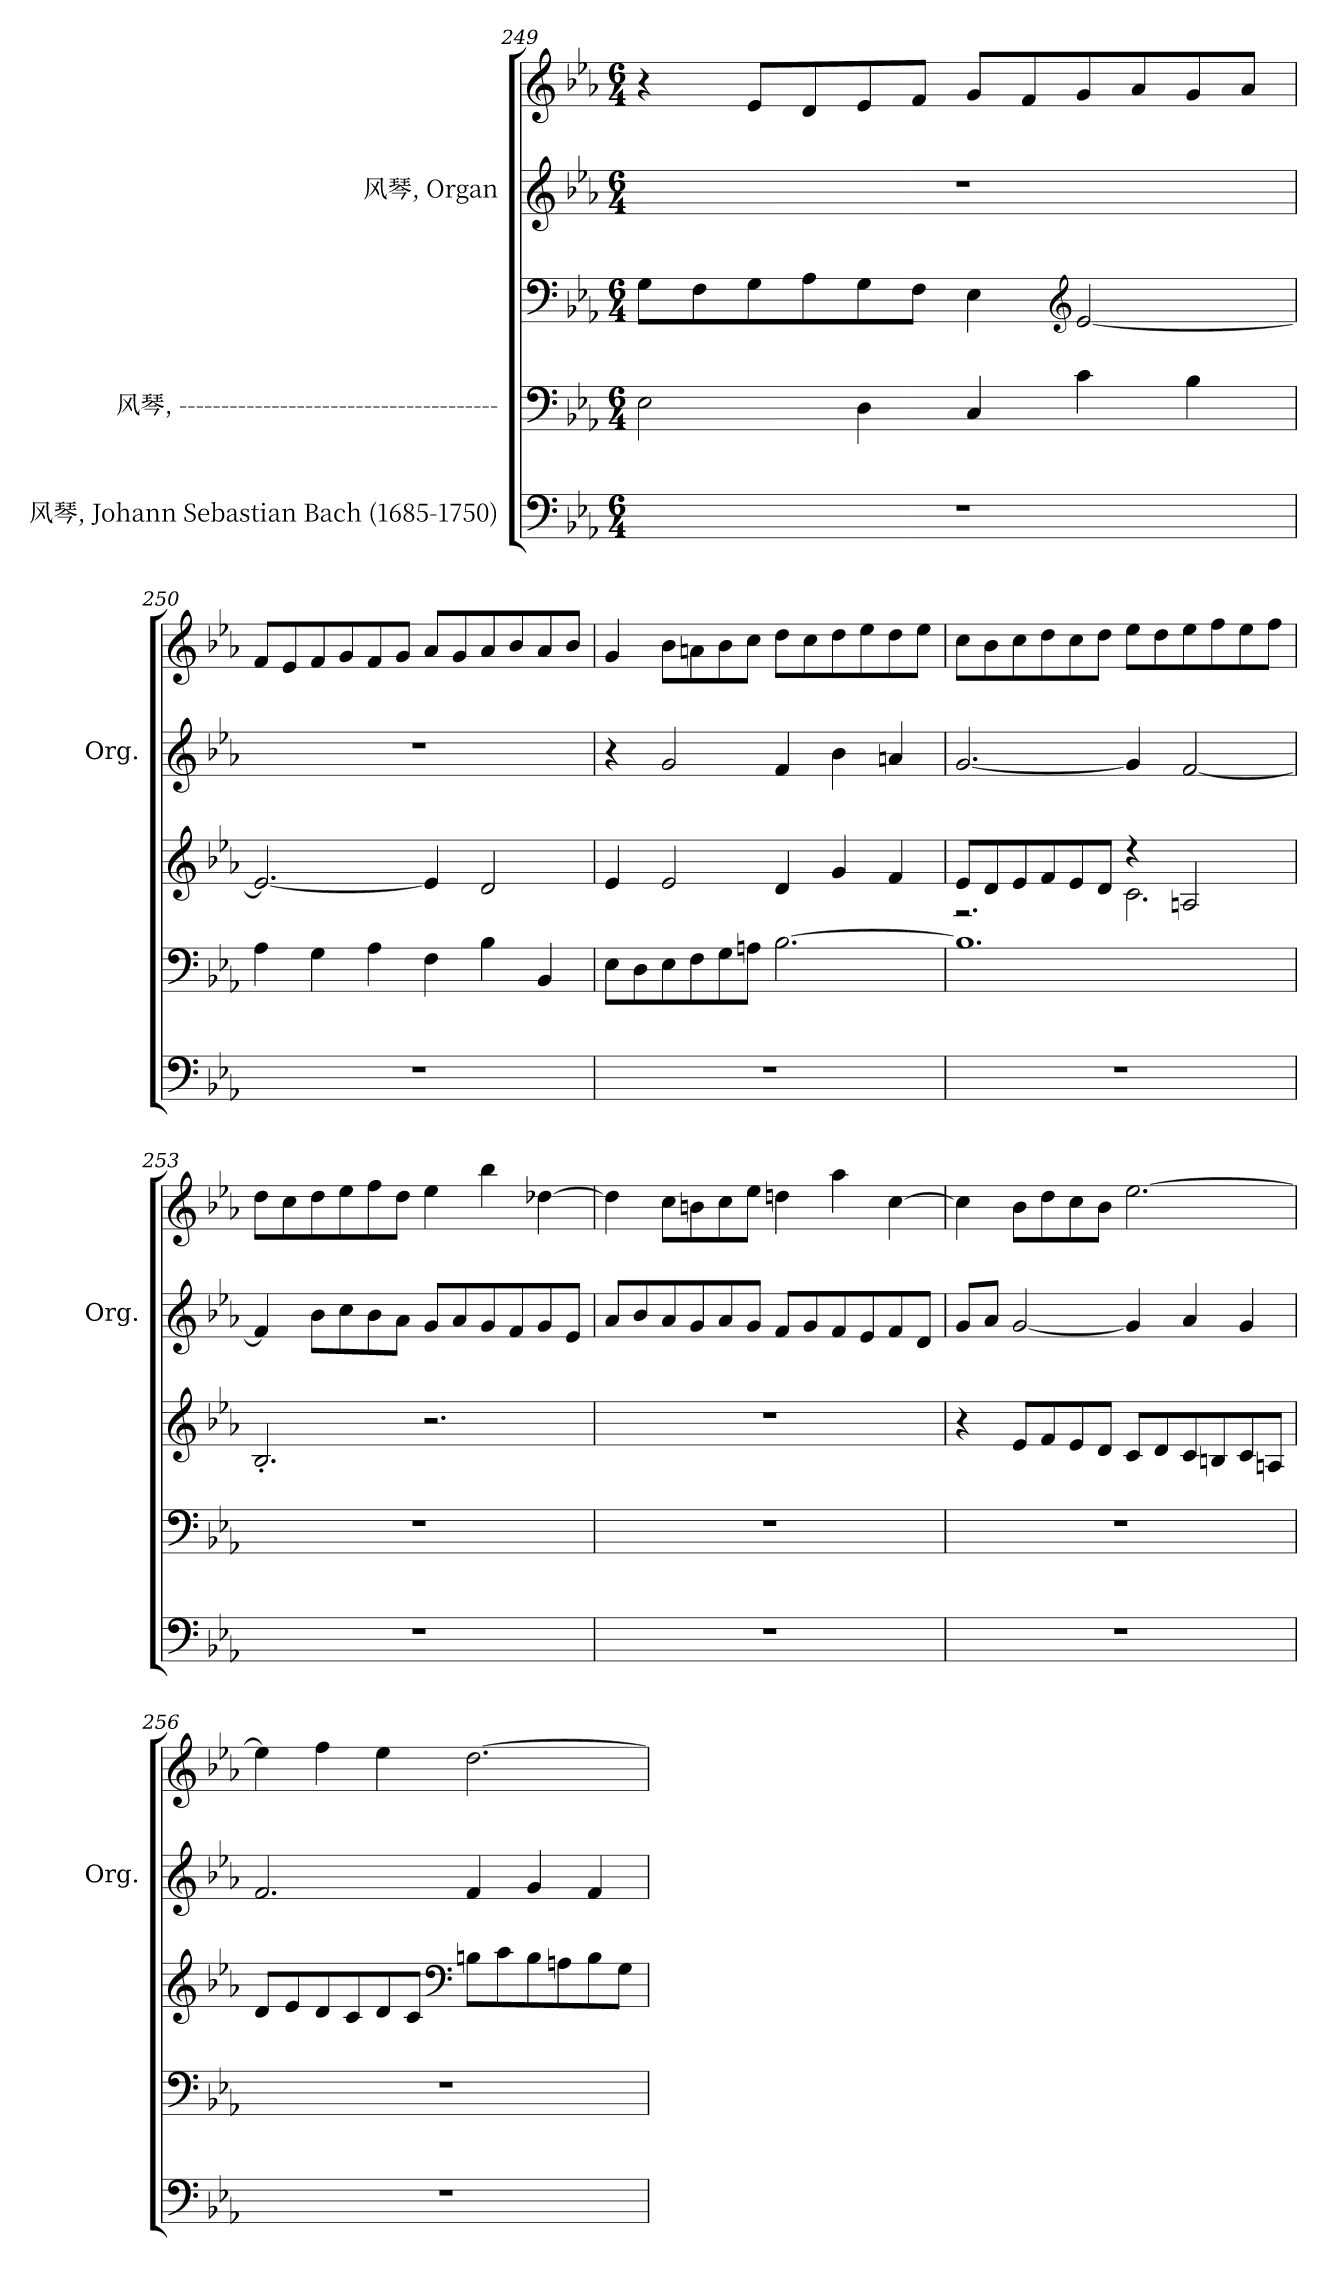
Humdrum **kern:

**kern	**kern	**kern	**kern	**kern
*part3	*part2	*part2	*part1	*part1
*staff5	*staff4	*staff3	*staff2	*staff1
*I"风琴, Johann Sebastian Bach   (1685-1750)	*I"风琴, --------------------------------------	*	*I"风琴, Organ	*
*	*	*	*I'Org.	*
!!LO:LB:g=z
*clefF4	*clefF4	*clefF4	*clefG2	*clefG2
*k[b-e-a-]	*k[b-e-a-]	*k[b-e-a-]	*k[b-e-a-]	*k[b-e-a-]
*M6/4	*M6/4	*M6/4	*M6/4	*M6/4
=249	=249	=249	=249	=249
1.r	2E-\	8G\L	1.r	4r
.	.	8F\	.	.
.	.	8G\	.	8e-/L
.	.	8A-\	.	8d/
.	4D\	8G\	.	8e-/
.	.	8F\J	.	8f/J
.	4C/	4E-\	.	8g/L
.	.	.	.	8f/
*	*	*clefG2	*	*
.	4c\	[2e-/	.	8g/
.	.	.	.	8a-/
.	4B-\	.	.	8g/
.	.	.	.	8a-/J
=250	=250	=250	=250	=250
1.r	4A-\	2.e-/_	1.r	8f/L
.	.	.	.	8e-/
.	4G\	.	.	8f/
.	.	.	.	8g/
.	4A-\	.	.	8f/
.	.	.	.	8g/J
.	4F\	4e-/]	.	8a-/L
.	.	.	.	8g/
.	4B-\	2d/	.	8a-/
.	.	.	.	8b-/
.	4BB-/	.	.	8a-/
.	.	.	.	8b-/J
=251	=251	=251	=251	=251
1.r	8E-\L	4e-/	4r	4g/
.	8D\	.	.	.
.	8E-\	2e-/	2g/	8b-\L
.	8F\	.	.	8an\
.	8G\	.	.	8b-\
.	8An\J	.	.	8cc\J
.	[2.B-\	4d/	4f/	8dd\L
.	.	.	.	8cc\
.	.	4g/	4b-\	8dd\
.	.	.	.	8ee-\
.	.	4f/	4an/	8dd\
.	.	.	.	8ee-\J
!!LO:PB:g=z
=252	=252	=252	=252	=252
*	*	*^	*	*
1.r	1.B-]	8e-/L	2.r	[2.g/	8cc\L
.	.	8d/	.	.	8b-\
.	.	8e-/	.	.	8cc\
.	.	8f/	.	.	8dd\
.	.	8e-/	.	.	8cc\
.	.	8d/J	.	.	8dd\J
.	.	4r	2.c\	4g/]	8ee-\L
.	.	.	.	.	8dd\
.	.	2An/	.	[2f/	8ee-\
.	.	.	.	.	8ff\
.	.	.	.	.	8ee-\
.	.	.	.	.	8ff\J
*	*	*v	*v	*	*
=253	=253	=253	=253	=253
1.r	1.r	2.B-'/	4f/]	8dd\L
.	.	.	.	8cc\
.	.	.	8b-\L	8dd\
.	.	.	8cc\	8ee-\
.	.	.	8b-\	8ff\
.	.	.	8a-\J	8dd\J
.	.	2.r	8g/L	4ee-\
.	.	.	8a-/	.
.	.	.	8g/	4bb-\
.	.	.	8f/	.
.	.	.	8g/	[4dd-X\
.	.	.	8e-/J	.
=254	=254	=254	=254	=254
1.r	1.r	1.r	8a-/L	4dd-\]
.	.	.	8b-/	.
.	.	.	8a-/	8cc\L
.	.	.	8g/	8bn\
.	.	.	8a-/	8cc\
.	.	.	8g/J	8ee-\J
.	.	.	8f/L	4ddn\
.	.	.	8g/	.
.	.	.	8f/	4aa-\
.	.	.	8e-/	.
.	.	.	8f/	[4cc\
.	.	.	8d/J	.
!!LO:LB:g=z
=255	=255	=255	=255	=255
1.r	1.r	4r	8g/L	4cc\]
.	.	.	8a-/J	.
.	.	8e-/L	[2g/	8b-\L
.	.	8f/	.	8dd\
.	.	8e-/	.	8cc\
.	.	8d/J	.	8b-\J
.	.	8c/L	4g/]	[2.ee-\
.	.	8d/	.	.
.	.	8c/	4a-/	.
.	.	8Bn/	.	.
.	.	8c/	4g/	.
.	.	8An/J	.	.
=256	=256	=256	=256	=256
1.r	1.r	8d/L	2.f/	4ee-\]
.	.	8e-/	.	.
.	.	8d/	.	4ff\
.	.	8c/	.	.
.	.	8d/	.	4ee-\
.	.	8c/J	.	.
*	*	*clefF4	*	*
.	.	8Bn\L	4f/	[2.dd\
.	.	8c\	.	.
.	.	8B\	4g/	.
.	.	8An\	.	.
.	.	8B\	4f/	.
.	.	8G\J	.	.
=	=	=	=	=
*-	*-	*-	*-	*-
